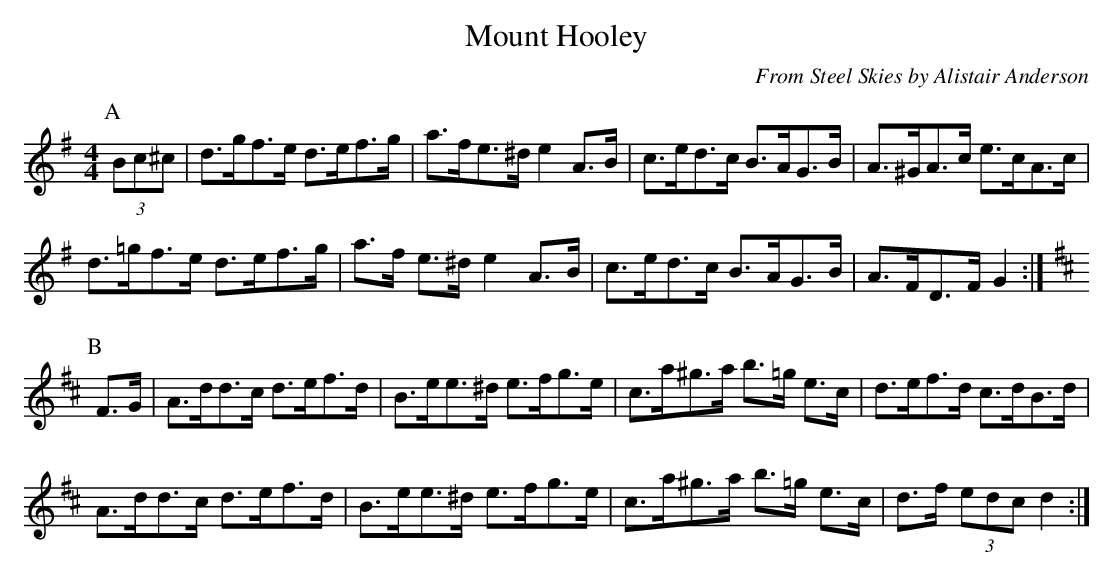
X:1
T:Mount Hooley
C:From Steel Skies by Alistair Anderson
M:4/4
L:1/8
K:G
P:A
(3Bc^c | d>gf>e d>ef>g | a>fe>^d e2 A>B | c>ed>c B>AG>B | A>^GA>c e>cA>c |
d>=gf>e d>ef>g | a>f e>^d e2 A>B | c>ed>c B>AG>B | A>FD>F G2 :|
K:D
P:B
F>G | A>dd>c d>ef>d | B>ee>^d e>fg>e | c>a^g>a b>=g e>c | d>ef>d c>dB>d |
A>dd>c d>ef>d | B>ee>^d e>fg>e | c>a^g>a b>=g e>c | d>f (3edc d2 :|
